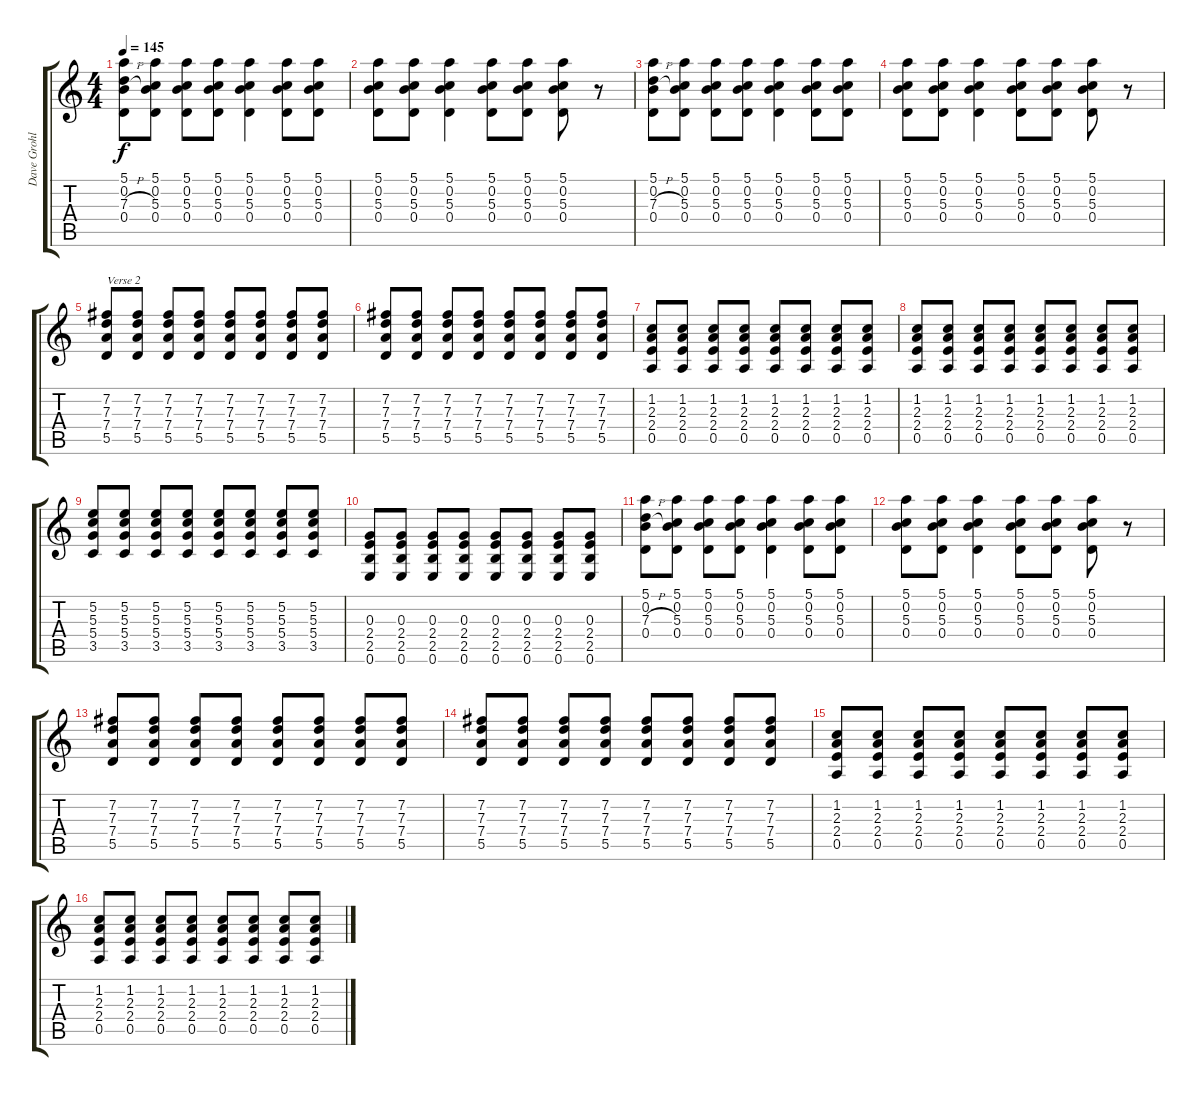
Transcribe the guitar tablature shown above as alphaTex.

\track ("Dave Grohl " "Dave Grohl") {instrument overdrivenguitar}
\staff {score tabs}
\tuning (E4 B3 G3 D3 A2 E2) {hide}
\ts (4 4)
\tempo 145
\clef g2
\ks c
(5.1 0.2 7.3{h} 0.4).8{dy f} (5.1 0.2 5.3 0.4).8 (5.1 0.2 5.3 0.4).8 (5.1 0.2 5.3 0.4).8 (5.1 0.2 5.3 0.4).4 (5.1 0.2 5.3 0.4).8 (5.1 0.2 5.3 0.4).8 |
(5.1 0.2 5.3 0.4).8 (5.1 0.2 5.3 0.4).8 (5.1 0.2 5.3 0.4).4 (5.1 0.2 5.3 0.4).8 (5.1 0.2 5.3 0.4).8 (5.1 0.2 5.3 0.4).8 r.8 |
(5.1 0.2 7.3{h} 0.4).8 (5.1 0.2 5.3 0.4).8 (5.1 0.2 5.3 0.4).8 (5.1 0.2 5.3 0.4).8 (5.1 0.2 5.3 0.4).4 (5.1 0.2 5.3 0.4).8 (5.1 0.2 5.3 0.4).8 |
(5.1 0.2 5.3 0.4).8 (5.1 0.2 5.3 0.4).8 (5.1 0.2 5.3 0.4).4 (5.1 0.2 5.3 0.4).8 (5.1 0.2 5.3 0.4).8 (5.1 0.2 5.3 0.4).8 r.8 |
(7.2 7.3 7.4 5.5).8{txt "Verse 2" volume 11} (7.2 7.3 7.4 5.5).8 (7.2 7.3 7.4 5.5).8 (7.2 7.3 7.4 5.5).8 (7.2 7.3 7.4 5.5).8 (7.2 7.3 7.4 5.5).8 (7.2 7.3 7.4 5.5).8 (7.2 7.3 7.4 5.5).8 |
(7.2 7.3 7.4 5.5).8 (7.2 7.3 7.4 5.5).8 (7.2 7.3 7.4 5.5).8 (7.2 7.3 7.4 5.5).8 (7.2 7.3 7.4 5.5).8 (7.2 7.3 7.4 5.5).8 (7.2 7.3 7.4 5.5).8 (7.2 7.3 7.4 5.5).8 |
(1.2 2.3 2.4 0.5).8 (1.2 2.3 2.4 0.5).8 (1.2 2.3 2.4 0.5).8 (1.2 2.3 2.4 0.5).8 (1.2 2.3 2.4 0.5).8 (1.2 2.3 2.4 0.5).8 (1.2 2.3 2.4 0.5).8 (1.2 2.3 2.4 0.5).8 |
(1.2 2.3 2.4 0.5).8 (1.2 2.3 2.4 0.5).8 (1.2 2.3 2.4 0.5).8 (1.2 2.3 2.4 0.5).8 (1.2 2.3 2.4 0.5).8 (1.2 2.3 2.4 0.5).8 (1.2 2.3 2.4 0.5).8 (1.2 2.3 2.4 0.5).8 |
(5.2 5.3 5.4 3.5).8 (5.2 5.3 5.4 3.5).8 (5.2 5.3 5.4 3.5).8 (5.2 5.3 5.4 3.5).8 (5.2 5.3 5.4 3.5).8 (5.2 5.3 5.4 3.5).8 (5.2 5.3 5.4 3.5).8 (5.2 5.3 5.4 3.5).8 |
(0.3 2.4 2.5 0.6).8 (0.3 2.4 2.5 0.6).8 (0.3 2.4 2.5 0.6).8 (0.3 2.4 2.5 0.6).8 (0.3 2.4 2.5 0.6).8 (0.3 2.4 2.5 0.6).8 (0.3 2.4 2.5 0.6).8 (0.3 2.4 2.5 0.6).8 |
(5.1 0.2 7.3{h} 0.4).8{volume 12} (5.1 0.2 5.3 0.4).8 (5.1 0.2 5.3 0.4).8 (5.1 0.2 5.3 0.4).8 (5.1 0.2 5.3 0.4).4 (5.1 0.2 5.3 0.4).8 (5.1 0.2 5.3 0.4).8 |
(5.1 0.2 5.3 0.4).8 (5.1 0.2 5.3 0.4).8 (5.1 0.2 5.3 0.4).4 (5.1 0.2 5.3 0.4).8 (5.1 0.2 5.3 0.4).8 (5.1 0.2 5.3 0.4).8 r.8 |
(7.2 7.3 7.4 5.5).8{volume 11} (7.2 7.3 7.4 5.5).8 (7.2 7.3 7.4 5.5).8 (7.2 7.3 7.4 5.5).8 (7.2 7.3 7.4 5.5).8 (7.2 7.3 7.4 5.5).8 (7.2 7.3 7.4 5.5).8 (7.2 7.3 7.4 5.5).8 |
(7.2 7.3 7.4 5.5).8 (7.2 7.3 7.4 5.5).8 (7.2 7.3 7.4 5.5).8 (7.2 7.3 7.4 5.5).8 (7.2 7.3 7.4 5.5).8 (7.2 7.3 7.4 5.5).8 (7.2 7.3 7.4 5.5).8 (7.2 7.3 7.4 5.5).8 |
(1.2 2.3 2.4 0.5).8 (1.2 2.3 2.4 0.5).8 (1.2 2.3 2.4 0.5).8 (1.2 2.3 2.4 0.5).8 (1.2 2.3 2.4 0.5).8 (1.2 2.3 2.4 0.5).8 (1.2 2.3 2.4 0.5).8 (1.2 2.3 2.4 0.5).8 |
(1.2 2.3 2.4 0.5).8 (1.2 2.3 2.4 0.5).8 (1.2 2.3 2.4 0.5).8 (1.2 2.3 2.4 0.5).8 (1.2 2.3 2.4 0.5).8 (1.2 2.3 2.4 0.5).8 (1.2 2.3 2.4 0.5).8 (1.2 2.3 2.4 0.5).8
